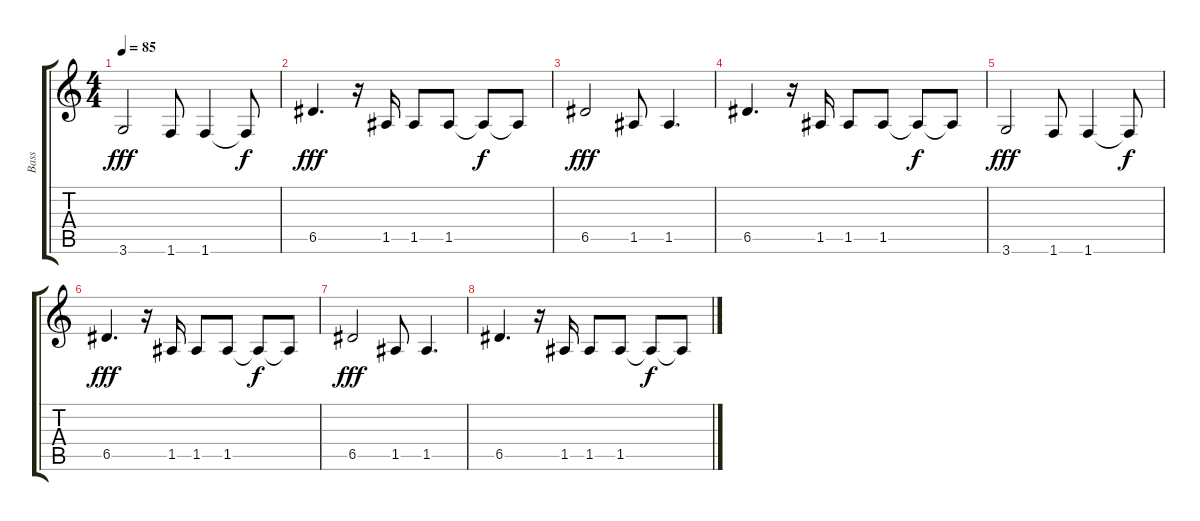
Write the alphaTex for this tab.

\track ("Bass" "Bass") {instrument electricbassfinger}
\staff {score tabs}
\tuning (E4 B3 G3 D3 A2 E2) {hide}
\ts (4 4)
\tempo 85
\clef g2
\ks c
3.6.2{dy fff} 1.6.8 1.6.4 1.6{t}.8{dy f} |
6.5.4{d dy fff} r.16 1.5.16 1.5.8 1.5.8 1.5{t}.8{dy f} 1.5{t}.8 |
6.5.2{dy fff} 1.5.8 1.5.4{d} |
6.5.4{d} r.16 1.5.16 1.5.8 1.5.8 1.5{t}.8{dy f} 1.5{t}.8 |
3.6.2{dy fff} 1.6.8 1.6.4 1.6{t}.8{dy f} |
6.5.4{d dy fff} r.16 1.5.16 1.5.8 1.5.8 1.5{t}.8{dy f} 1.5{t}.8 |
6.5.2{dy fff} 1.5.8 1.5.4{d} |
6.5.4{d} r.16 1.5.16 1.5.8 1.5.8 1.5{t}.8{dy f} 1.5{t}.8
